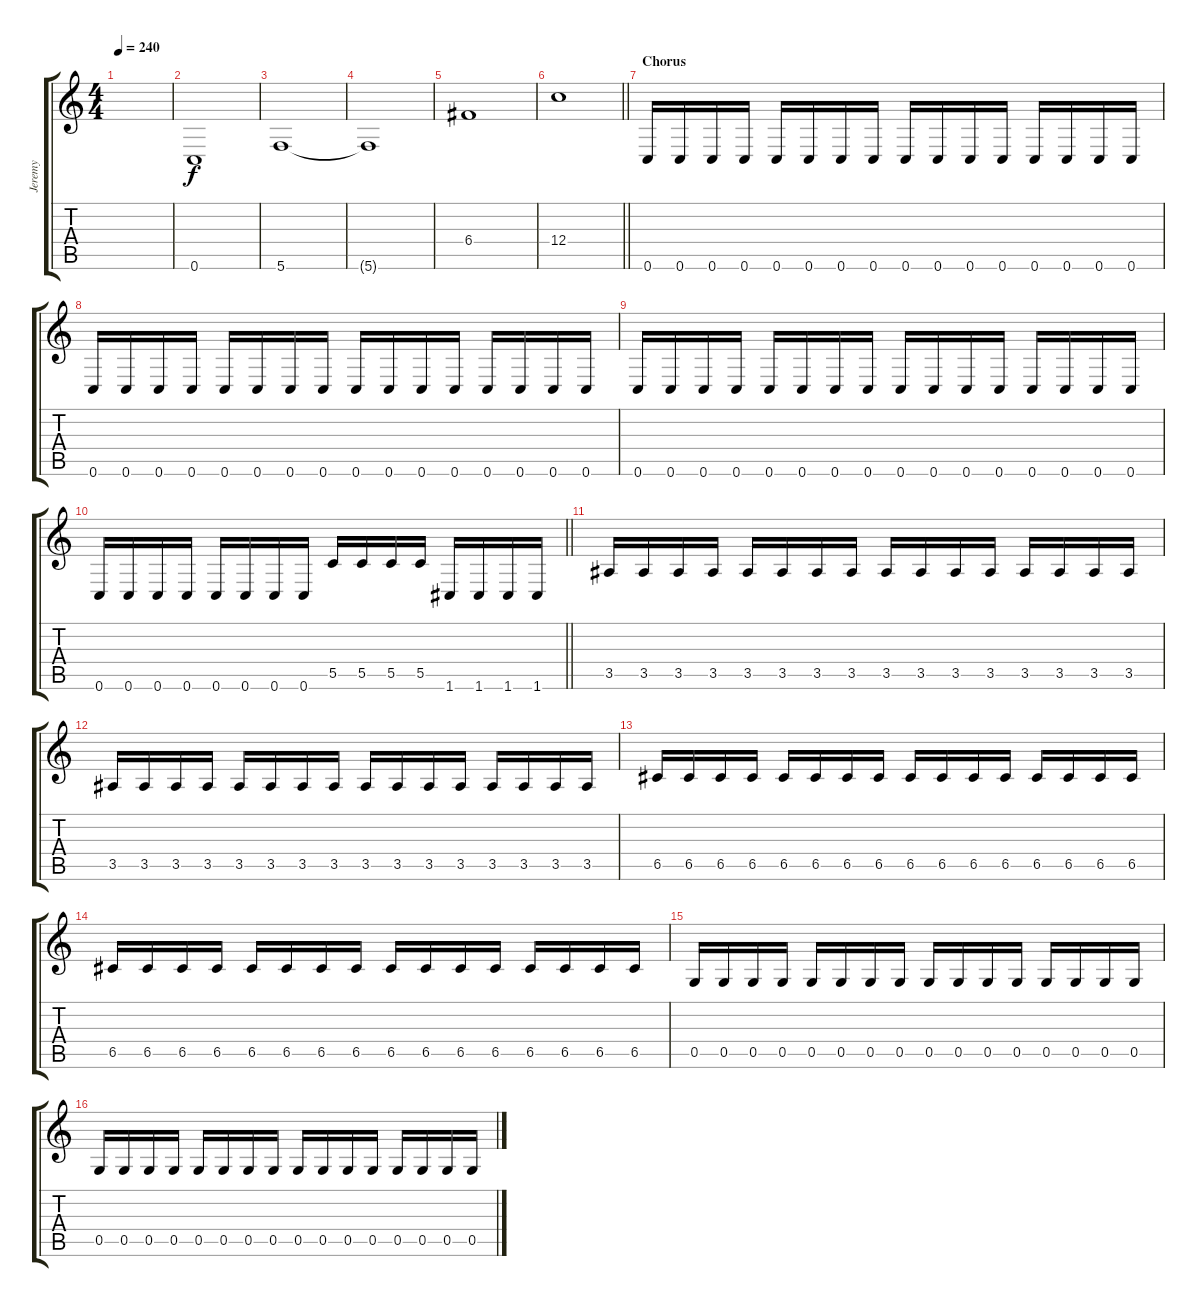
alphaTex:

\track ("Jeremy" "Jeremy") {instrument electricbasspick}
\staff {score tabs}
\tuning (D4 A3 F3 C3 G2 C2) {hide}
\ts (4 4)
\tempo 240
\clef g2
\ks c
|
0.6{t}.1 |
5.6.1 |
5.6{t}.1 |
6.4.1 |
\barLineRight lightlight
12.4.1 |
\section ("" "Chorus")
0.6.16 0.6.16 0.6.16 0.6.16 0.6.16 0.6.16 0.6.16 0.6.16 0.6.16 0.6.16 0.6.16 0.6.16 0.6.16 0.6.16 0.6.16 0.6.16 |
0.6.16 0.6.16 0.6.16 0.6.16 0.6.16 0.6.16 0.6.16 0.6.16 0.6.16 0.6.16 0.6.16 0.6.16 0.6.16 0.6.16 0.6.16 0.6.16 |
0.6.16 0.6.16 0.6.16 0.6.16 0.6.16 0.6.16 0.6.16 0.6.16 0.6.16 0.6.16 0.6.16 0.6.16 0.6.16 0.6.16 0.6.16 0.6.16 |
\barLineRight lightlight
0.6.16 0.6.16 0.6.16 0.6.16 0.6.16 0.6.16 0.6.16 0.6.16 5.5.16 5.5.16 5.5.16 5.5.16 1.6.16 1.6.16 1.6.16 1.6.16 |
3.5.16 3.5.16 3.5.16 3.5.16 3.5.16 3.5.16 3.5.16 3.5.16 3.5.16 3.5.16 3.5.16 3.5.16 3.5.16 3.5.16 3.5.16 3.5.16 |
3.5.16 3.5.16 3.5.16 3.5.16 3.5.16 3.5.16 3.5.16 3.5.16 3.5.16 3.5.16 3.5.16 3.5.16 3.5.16 3.5.16 3.5.16 3.5.16 |
6.5.16 6.5.16 6.5.16 6.5.16 6.5.16 6.5.16 6.5.16 6.5.16 6.5.16 6.5.16 6.5.16 6.5.16 6.5.16 6.5.16 6.5.16 6.5.16 |
6.5.16 6.5.16 6.5.16 6.5.16 6.5.16 6.5.16 6.5.16 6.5.16 6.5.16 6.5.16 6.5.16 6.5.16 6.5.16 6.5.16 6.5.16 6.5.16 |
0.5.16 0.5.16 0.5.16 0.5.16 0.5.16 0.5.16 0.5.16 0.5.16 0.5.16 0.5.16 0.5.16 0.5.16 0.5.16 0.5.16 0.5.16 0.5.16 |
0.5.16 0.5.16 0.5.16 0.5.16 0.5.16 0.5.16 0.5.16 0.5.16 0.5.16 0.5.16 0.5.16 0.5.16 0.5.16 0.5.16 0.5.16 0.5.16
